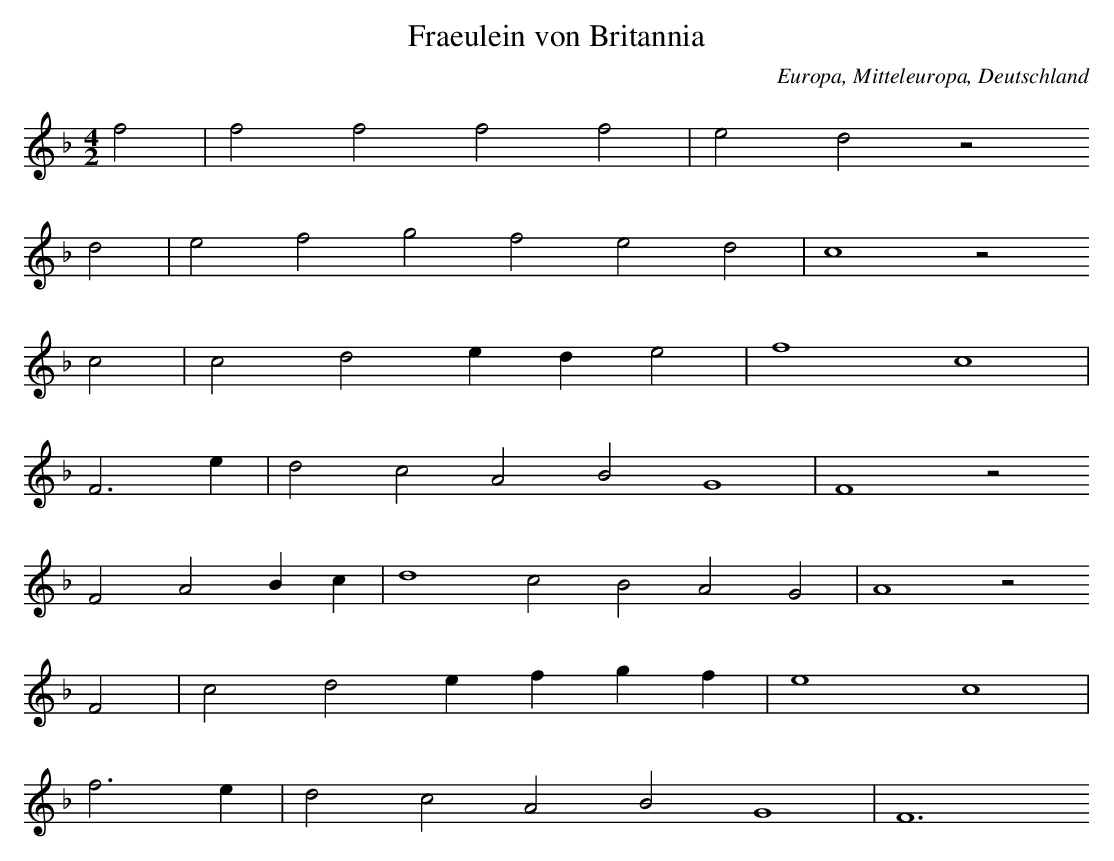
X:1
T: Fraeulein von Britannia
O: Europa, Mitteleuropa, Deutschland
M: 4/2
L: 1/4
K: F
f2 | f2f2f2f2 | e2d2z2
d2 | e2f2g2f2e2d2 | c4z2
c2 | c2d2ede2 | f4c4 |
F3e | d2c2A2B2G4 | F4z2
F2A2Bc | d4c2B2A2G2 | A4z2
F2 | c2d2efgf | e4c4 |
f3e | d2c2A2B2G4 | F6
